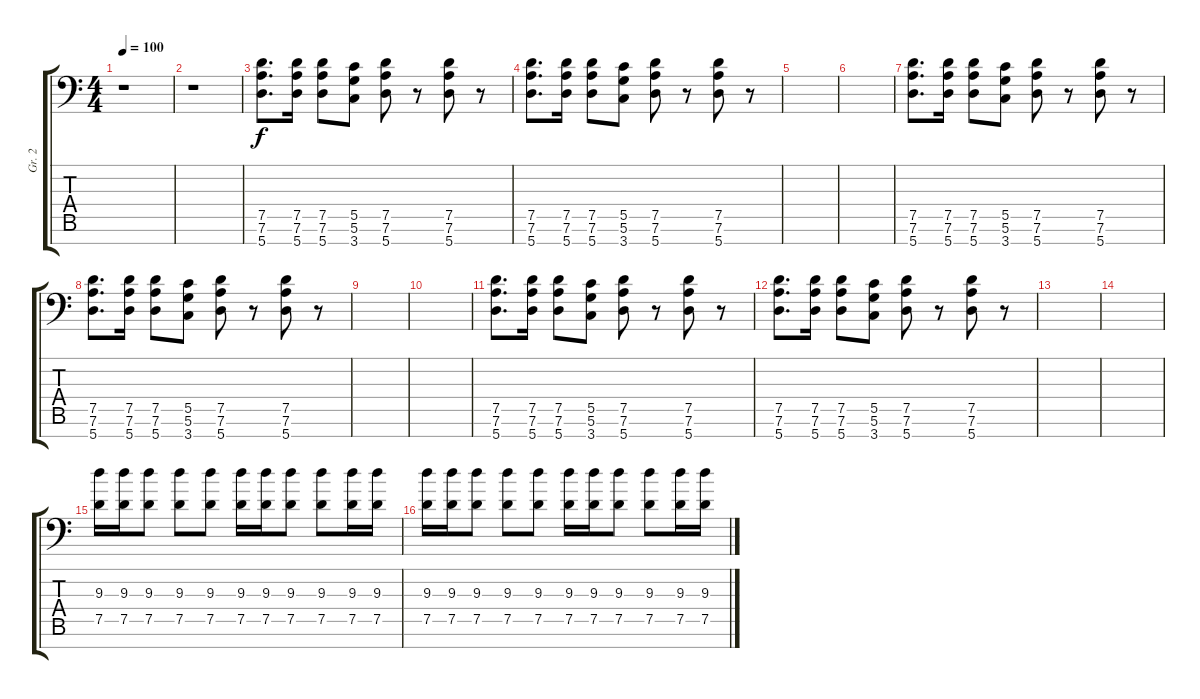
\track ("Gr. 2" "Gr. 2") {instrument overdrivenguitar}
\staff {score tabs}
\tuning (D4 A3 F3 C3 G2 D2 A1) {hide}
\ts (4 4)
\tempo 100
\clef f4
\ks c
r.1{dy f} |
r.1 |
(7.5 7.6 5.7).8{d} (7.5 7.6 5.7).16 (7.5 7.6 5.7).8 (5.5 5.6 3.7).8 (7.5 7.6 5.7).8 r.8 (7.5 7.6 5.7).8 r.8 |
(7.5 7.6 5.7).8{d} (7.5 7.6 5.7).16 (7.5 7.6 5.7).8 (5.5 5.6 3.7).8 (7.5 7.6 5.7).8 r.8 (7.5 7.6 5.7).8 r.8 |
|
|
(7.5 7.6 5.7).8{d} (7.5 7.6 5.7).16 (7.5 7.6 5.7).8 (5.5 5.6 3.7).8 (7.5 7.6 5.7).8 r.8 (7.5 7.6 5.7).8 r.8 |
(7.5 7.6 5.7).8{d} (7.5 7.6 5.7).16 (7.5 7.6 5.7).8 (5.5 5.6 3.7).8 (7.5 7.6 5.7).8 r.8 (7.5 7.6 5.7).8 r.8 |
|
|
(7.5 7.6 5.7).8{d} (7.5 7.6 5.7).16 (7.5 7.6 5.7).8 (5.5 5.6 3.7).8 (7.5 7.6 5.7).8 r.8 (7.5 7.6 5.7).8 r.8 |
(7.5 7.6 5.7).8{d} (7.5 7.6 5.7).16 (7.5 7.6 5.7).8 (5.5 5.6 3.7).8 (7.5 7.6 5.7).8 r.8 (7.5 7.6 5.7).8 r.8 |
|
|
(9.3 7.5).16 (9.3 7.5).16 (9.3 7.5).8 (9.3 7.5).8 (9.3 7.5).8 (9.3 7.5).16 (9.3 7.5).16 (9.3 7.5).8 (9.3 7.5).8 (9.3 7.5).16 (9.3 7.5).16 |
(9.3 7.5).16 (9.3 7.5).16 (9.3 7.5).8 (9.3 7.5).8 (9.3 7.5).8 (9.3 7.5).16 (9.3 7.5).16 (9.3 7.5).8 (9.3 7.5).8 (9.3 7.5).16 (9.3 7.5).16
